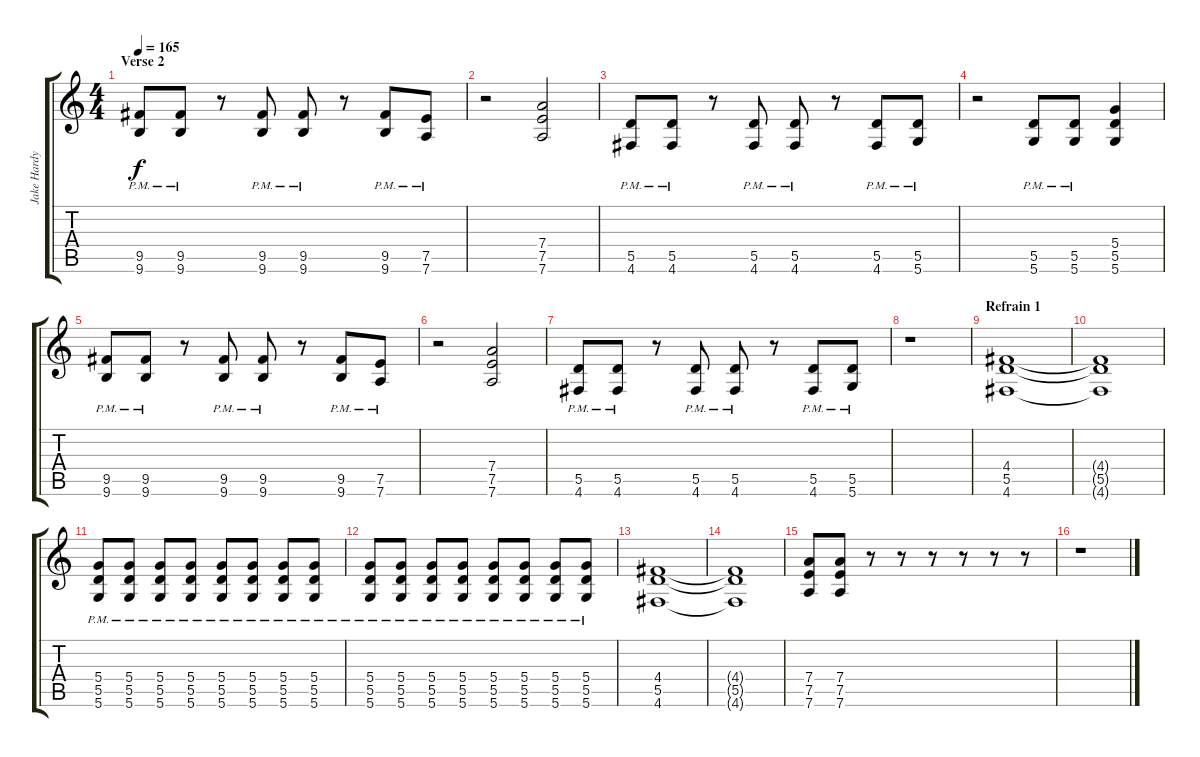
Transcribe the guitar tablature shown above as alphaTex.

\track ("Jake Hardy" "Jake Hardy") {instrument distortionguitar}
\staff {score tabs}
\tuning (E4 B3 G3 D3 A2 D2) {hide}
\ts (4 4)
\section ("" "Verse 2")
\tempo 165
\clef g2
\ks c
(9.5{pm} 9.6).8{dy f} (9.5{pm} 9.6).8 r.8 (9.5{pm} 9.6).8 (9.5{pm} 9.6).8 r.8 (9.5{pm} 9.6).8 (7.5{pm} 7.6).8 |
r.2 (7.4 7.5 7.6).2 |
(5.5{pm} 4.6).8 (5.5{pm} 4.6).8 r.8 (5.5{pm} 4.6).8 (5.5{pm} 4.6).8 r.8 (5.5{pm} 4.6).8 (5.5{pm} 5.6).8 |
r.2 (5.5{pm} 5.6).8 (5.5{pm} 5.6).8 (5.4 5.5 5.6).4 |
(9.5{pm} 9.6).8 (9.5{pm} 9.6).8 r.8 (9.5{pm} 9.6).8 (9.5{pm} 9.6).8 r.8 (9.5{pm} 9.6).8 (7.5{pm} 7.6).8 |
r.2 (7.4 7.5 7.6).2 |
(5.5{pm} 4.6).8 (5.5{pm} 4.6).8 r.8 (5.5{pm} 4.6).8 (5.5{pm} 4.6).8 r.8 (5.5{pm} 4.6).8 (5.5{pm} 5.6).8 |
r.1 |
\section ("" "Refrain 1")
(4.4 5.5 4.6).1 |
(4.4{t} 5.5{t} 4.6{t}).1 |
(5.4{pm} 5.5{pm} 5.6).8 (5.4{pm} 5.5{pm} 5.6).8 (5.4{pm} 5.5{pm} 5.6).8 (5.4{pm} 5.5{pm} 5.6).8 (5.4{pm} 5.5{pm} 5.6).8 (5.4{pm} 5.5{pm} 5.6).8 (5.4{pm} 5.5{pm} 5.6).8 (5.4{pm} 5.5{pm} 5.6).8 |
(5.4{pm} 5.5{pm} 5.6).8 (5.4{pm} 5.5{pm} 5.6).8 (5.4{pm} 5.5{pm} 5.6).8 (5.4{pm} 5.5{pm} 5.6).8 (5.4{pm} 5.5{pm} 5.6).8 (5.4{pm} 5.5{pm} 5.6).8 (5.4{pm} 5.5{pm} 5.6).8 (5.4{pm} 5.5{pm} 5.6).8 |
(4.4 5.5 4.6).1 |
(4.4{t} 5.5{t} 4.6{t}).1 |
(7.4 7.5 7.6).8 (7.4 7.5 7.6).8 r.8 r.8 r.8 r.8 r.8 r.8 |
r.1
